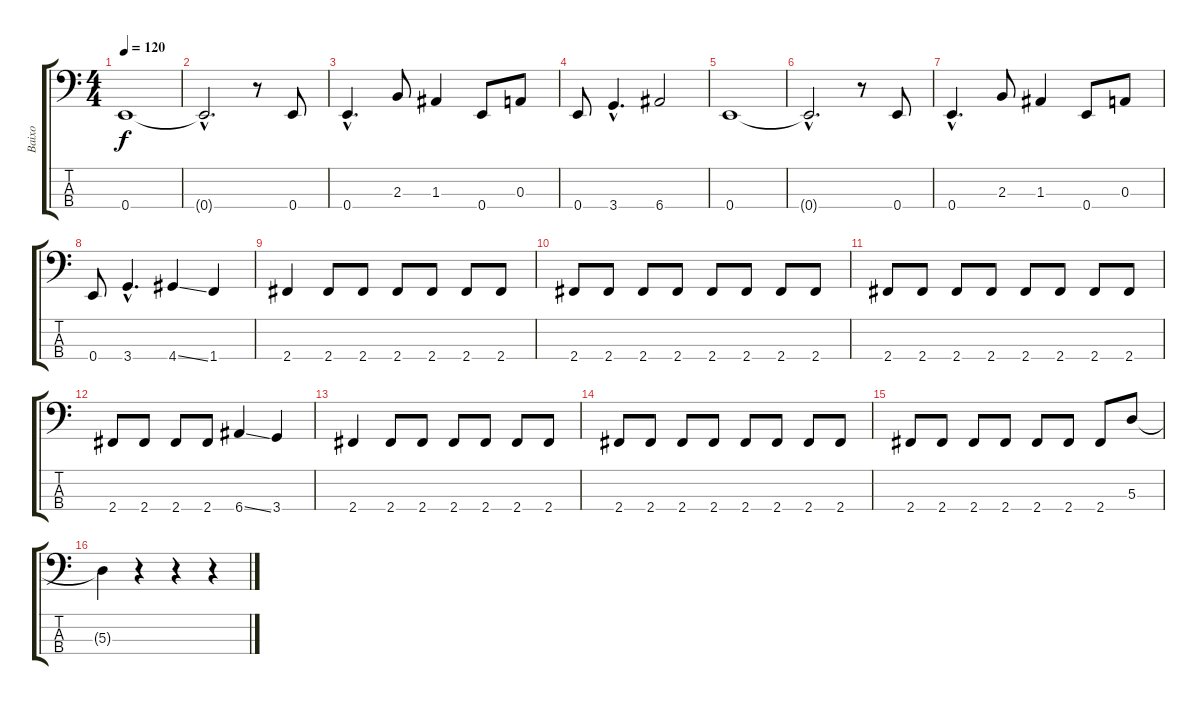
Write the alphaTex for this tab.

\track ("Baixo" "Baixo") {instrument electricbassfinger}
\staff {score tabs}
\tuning (G2 D2 A1 E1) {hide}
\ts (4 4)
\tempo 120
\clef f4
\ks c
0.4.1{dy f} |
0.4{hac t}.2{d} r.8 0.4.8 |
0.4{hac}.4{d} 2.3.8 1.3.4 0.4.8 0.3.8 |
0.4.8 3.4{hac}.4{d} 6.4.2 |
0.4.1 |
0.4{hac t}.2{d} r.8 0.4.8 |
0.4{hac}.4{d} 2.3.8 1.3.4 0.4.8 0.3.8 |
0.4.8 3.4{hac}.4{d} 4.4{ss}.4 1.4.4 |
2.4.4 2.4.8 2.4.8 2.4.8 2.4.8 2.4.8 2.4.8 |
2.4.8 2.4.8 2.4.8 2.4.8 2.4.8 2.4.8 2.4.8 2.4.8 |
2.4.8 2.4.8 2.4.8 2.4.8 2.4.8 2.4.8 2.4.8 2.4.8 |
2.4.8 2.4.8 2.4.8 2.4.8 6.4{ss}.4 3.4.4 |
2.4.4 2.4.8 2.4.8 2.4.8 2.4.8 2.4.8 2.4.8 |
2.4.8 2.4.8 2.4.8 2.4.8 2.4.8 2.4.8 2.4.8 2.4.8 |
2.4.8 2.4.8 2.4.8 2.4.8 2.4.8 2.4.8 2.4.8 5.3.8 |
5.3{t}.4 r.4 r.4 r.4
